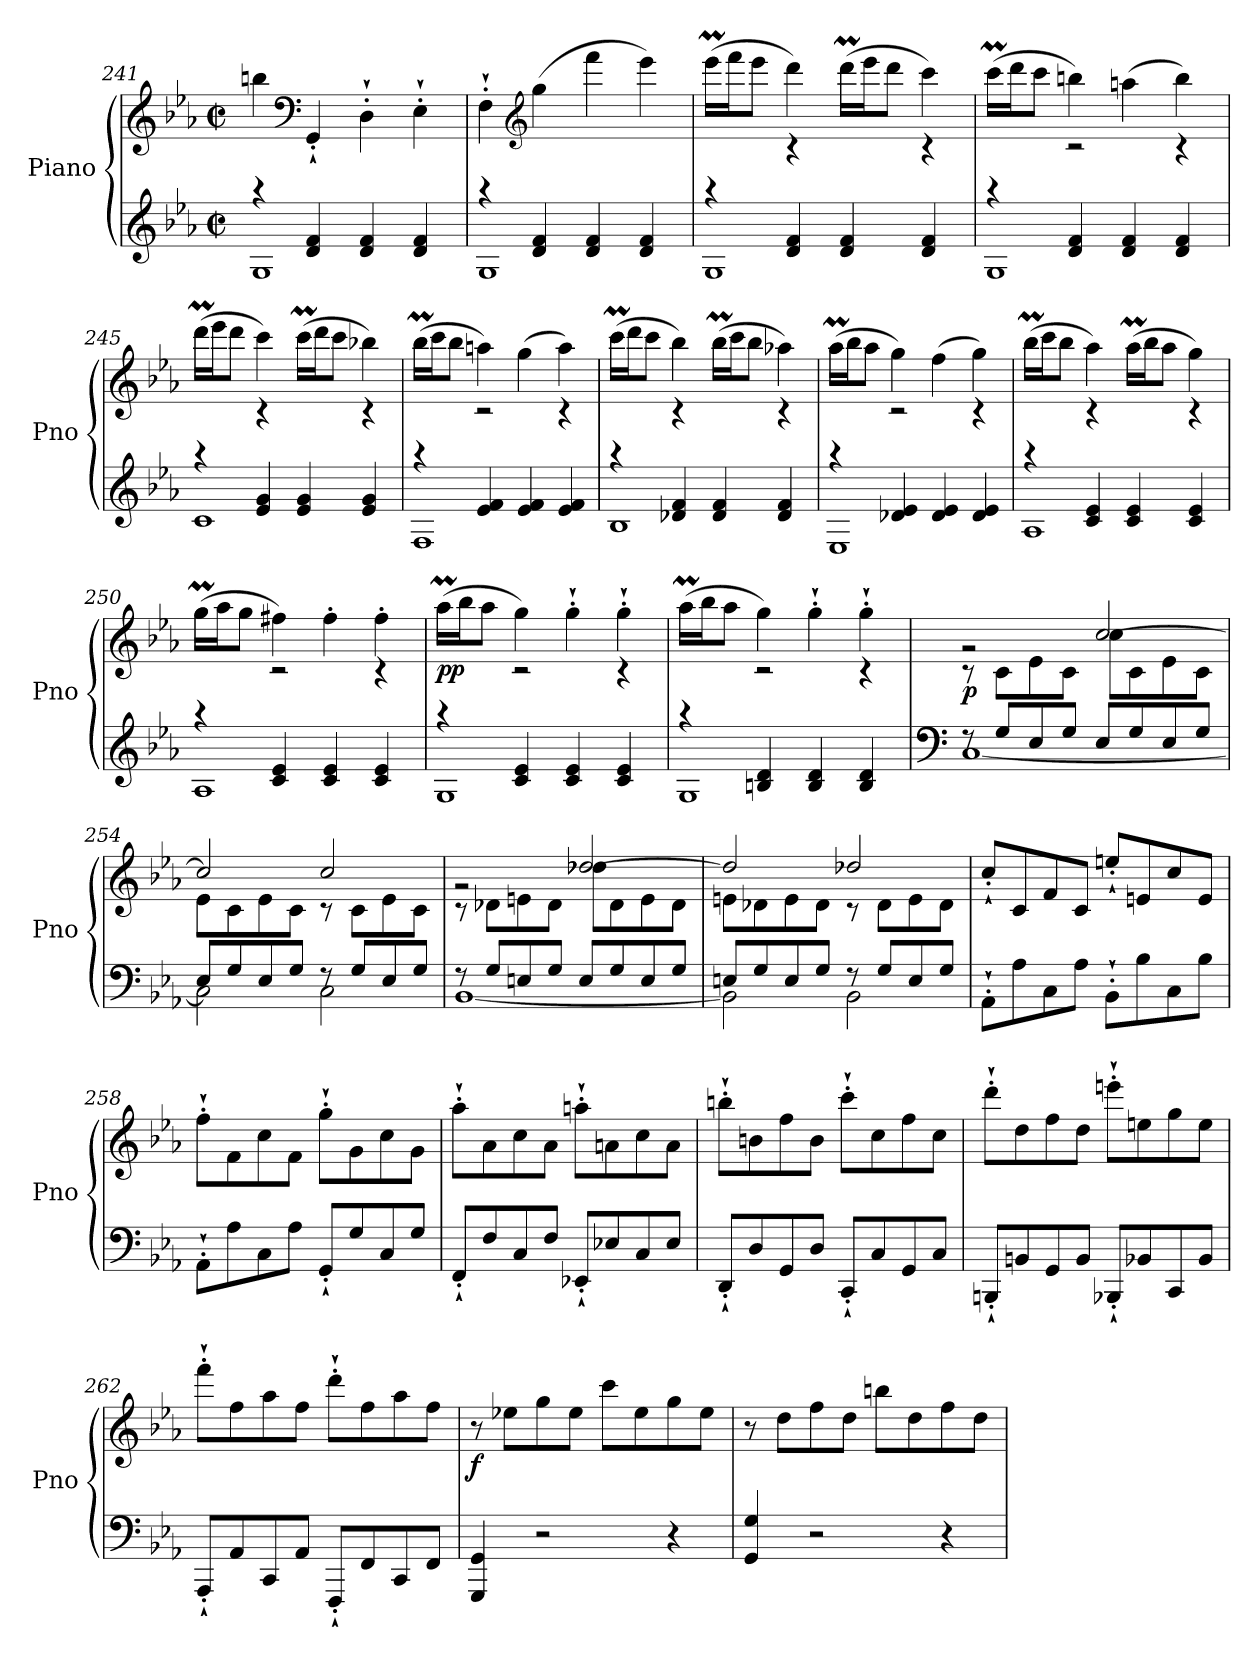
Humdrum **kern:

**kern	**kern	**dynam
*part1	*part1	*part1
*staff2	*staff1	*staff1/2
*I"Piano	*	*
*I'Pno	*	*
!!LO:LB:g=z
*clefG2	*clefG2	*
*k[b-e-a-]	*k[b-e-a-]	*
*E-:	*E-:	*
*M2/2	*M2/2	*
*met(c|)	*met(c|)	*
=241	=241	=241
*^	*	*
4raa	1G	4bbn\	.
*	*	*clefF4	*
4d/ 4f/	.	4GG'<`</	.
4d/ 4f/	.	4D'>`>\	.
4d/ 4f/	.	4E-'>`>\	.
=242	=242	=242	=242
4raa	1G	4F'<`<\	.
*	*	*clefG2	*
4d/ 4f/	.	(>4gg\	.
4d/ 4f/	.	4fff\	.
4d/ 4f/	.	4eee-\)	.
=243	=243	=243	=243
*	*	*^	*
4raa	1G	(>4eee-M\	16eee-LL	.
.	.	.	16fffJ	.
.	.	.	8eee-J	.
4d/ 4f/	.	4ddd\)	4rc	.
4d/ 4f/	.	(>4dddm\	16dddLL	.
.	.	.	16eee-J	.
.	.	.	8dddJ	.
4d/ 4f/	.	4ccc\)	4rc	.
=244	=244	=244	=244	=244
4raa	1G	(>4cccM\	16cccLL	.
.	.	.	16dddJ	.
.	.	.	8cccJ	.
4d/ 4f/	.	4bbn\)	2rc	.
4d/ 4f/	.	(>4aan\	.	.
4d/ 4f/	.	4bb\)	4rc	.
=245	=245	=245	=245	=245
4raa	1c	(>4dddm\	16dddLL	.
.	.	.	16eee-J	.
.	.	.	8dddJ	.
4e-/ 4g/	.	4ccc\)	4rc	.
4e-/ 4g/	.	(>4cccM\	16cccLL	.
.	.	.	16dddJ	.
.	.	.	8cccJ	.
4e-/ 4g/	.	4bb-X\)	4rc	.
!!LO:PB:g=z	!!
=246	=246	=246	=246	=246
4raa	1F	(>4bb-M\	16bb-LL	.
.	.	.	16cccJ	.
.	.	.	8bb-J	.
4e-/ 4f/	.	4aan\)	2rc	.
4e-/ 4f/	.	(>4gg\	.	.
4e-/ 4f/	.	4aa\)	4rc	.
=247	=247	=247	=247	=247
4raa	1B-	(>4cccM\	16cccLL	.
.	.	.	16dddJ	.
.	.	.	8cccJ	.
4d-X/ 4f/	.	4bb-\)	4rc	.
4d-/ 4f/	.	(>4bb-M\	16bb-LL	.
.	.	.	16cccJ	.
.	.	.	8bb-J	.
4d-/ 4f/	.	4aa-X\)	4rc	.
=248	=248	=248	=248	=248
4raa	1E-	(>4aa-M\	16aa-LL	.
.	.	.	16bb-J	.
.	.	.	8aa-J	.
4d-X/ 4e-/	.	4gg\)	2rc	.
4d-/ 4e-/	.	(>4ff\	.	.
4d-/ 4e-/	.	4gg\)	4rc	.
=249	=249	=249	=249	=249
4raa	1A-	(>4bb-M\	16bb-LL	.
.	.	.	16cccJ	.
.	.	.	8bb-J	.
4c/ 4e-/	.	4aa-\)	4rc	.
4c/ 4e-/	.	(>4aa-M\	16aa-LL	.
.	.	.	16bb-J	.
.	.	.	8aa-J	.
4c/ 4e-/	.	4gg\)	4rc	.
=250	=250	=250	=250	=250
4raa	1A-	(>4ggm\	16ggLL	.
.	.	.	16aa-J	.
.	.	.	8ggJ	.
4c/ 4e-/	.	4ff#X\)	2rc	.
4c/ 4e-/	.	4ff#'<\	.	.
4c/ 4e-/	.	4ff#'<\	4rc	.
!!LO:PB:g=z	!!
=251	=251	=251	=251	=251
!	!	!	!	!LO:DY:b
4raa	1G	(>4aa-M\	16aa-LL	pp
.	.	.	16bb-J	.
.	.	.	8aa-J	.
4c/ 4e-/	.	4gg\)	2rc	.
4c/ 4e-/	.	4gg'<`<\	.	.
4c/ 4e-/	.	4gg'<`<\	4rc	.
=252	=252	=252	=252	=252
4raa	1G	(>4aa-M\	16aa-LL	.
.	.	.	16bb-J	.
.	.	.	8aa-J	.
4Bn/ 4d/	.	4gg\)	2rc	.
4B/ 4d/	.	4gg'<`<\	.	.
4B/ 4d/	.	4gg'<`<\	4rc	.
=253	=253	=253	=253	=253
*clefF4	*	*	*	*
!	!	!	!	!LO:DY:b
8rF	[<1C	2rg	8rc	p
8G/L	.	.	8c\L	.
8E-/	.	.	8e-\	.
8G/J	.	.	8c\J	.
8E-/L	.	[>2cc/	8cc\L	.
8G/	.	.	8c\	.
8E-/	.	.	8e-\	.
8G/J	.	.	8c\J	.
=254	=254	=254	=254	=254
8E-/L	2C\]	2cc/]	8e-\L	.
8G/	.	.	8c\	.
8E-/	.	.	8e-\	.
8G/J	.	.	8c\J	.
8rF	2C\	2cc/	8rc	.
8G/L	.	.	8c\L	.
8E-/	.	.	8e-\	.
8G/J	.	.	8c\J	.
!!LO:LB:g=z	!!
=255	=255	=255	=255	=255
8rF	[<1BB-	2rg	8rc	.
8G/L	.	.	8d-X\L	.
8En/	.	.	8en\	.
8G/J	.	.	8d-\J	.
8E/L	.	[>2dd-X/	8dd-\L	.
8G/	.	.	8d-\	.
8E/	.	.	8e\	.
8G/J	.	.	8d-\J	.
=256	=256	=256	=256	=256
8En/L	2BB-\]	2dd-/]	8en\L	.
8G/	.	.	8d-X\	.
8E/	.	.	8e\	.
8G/J	.	.	8d-\J	.
8rF	2BB-\	2dd-X/	8rc	.
8G/L	.	.	8d-\L	.
8E/	.	.	8e\	.
8G/J	.	.	8d-\J	.
*v	*v	*	*	*
*	*v	*v	*
=257	=257	=257
8AA-'>`>\L	8cc'<`</L	.
8A-\	8c/	.
8C\	8f/	.
8A-\J	8c/J	.
8BB-'>`>\L	8een'<`</L	.
8B-\	8en/	.
8C\	8cc/	.
8B-\J	8e/J	.
=258	=258	=258
8AA-'>`>\L	8ff'>`>\L	.
8A-\	8f\	.
8C\	8cc\	.
8A-\J	8f\J	.
8GG'<`</L	8gg'>`>\L	.
8G/	8g\	.
8C/	8cc\	.
8G/J	8g\J	.
!!LO:LB:g=z
=259	=259	=259
8FF'<`</L	8aa-'>`>\L	.
8F/	8a-\	.
8C/	8cc\	.
8F/J	8a-\J	.
8EE-X'<`</L	8aan'>`>\L	.
8E-X/	8an\	.
8C/	8cc\	.
8E-/J	8a\J	.
=260	=260	=260
8DD'<`</L	8bbn'>`>\L	.
8D/	8bn\	.
8GG/	8ff\	.
8D/J	8b\J	.
8CC'<`</L	8ccc'>`>\L	.
8C/	8cc\	.
8GG/	8ff\	.
8C/J	8cc\J	.
=261	=261	=261
8BBBn'<`</L	8ddd'>`>\L	.
8BBn/	8dd\	.
8GG/	8ff\	.
8BB/J	8dd\J	.
8BBB-X'<`</L	8eeen'>`>\L	.
8BB-X/	8een\	.
8CC/	8gg\	.
8BB-/J	8ee\J	.
=262	=262	=262
8AAA-'<`</L	8fff'>`>\L	.
8AA-/	8ff\	.
8CC/	8aa-\	.
8AA-/J	8ff\J	.
8FFF'<`</L	8ddd'>`>\L	.
8FF/	8ff\	.
8CC/	8aa-\	.
8FF/J	8ff\J	.
!!LO:LB:g=z
=263	=263	=263
!	!	!LO:DY:b
4GGG/ 4GG/	8r	f
.	8ee-X\L	.
2r	8gg\	.
.	8ee-\J	.
.	8ccc\L	.
.	8ee-\	.
4r	8gg\	.
.	8ee-\J	.
=264	=264	=264
4GG/ 4G/	8r	.
.	8dd\L	.
2r	8ff\	.
.	8dd\J	.
.	8bbn\L	.
.	8dd\	.
4r	8ff\	.
.	8dd\J	.
=	=	=
*-	*-	*-
